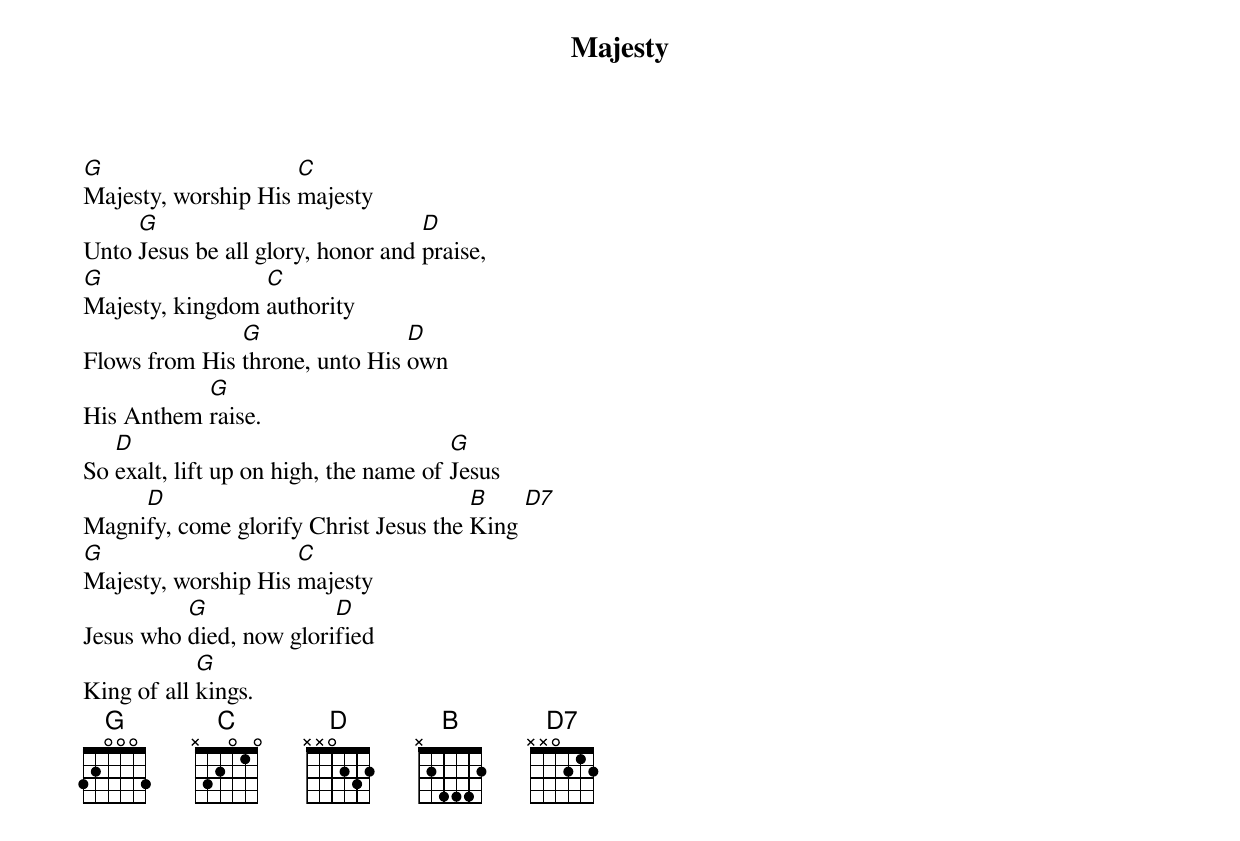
{title: Majesty}
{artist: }
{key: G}

{start_of_verse}
[G]Majesty, worship His [C]majesty
Unto [G]Jesus be all glory, honor and [D]praise,
[G]Majesty, kingdom [C]authority
Flows from His [G]throne, unto His [D]own
His Anthem [G]raise.
So [D]exalt, lift up on high, the name of [G]Jesus
Magni[D]fy, come glorify Christ Jesus the [B]King [D7]
[G]Majesty, worship His [C]majesty
Jesus who [G]died, now glori[D]fied
King of all [G]kings.
{end_of_verse}
